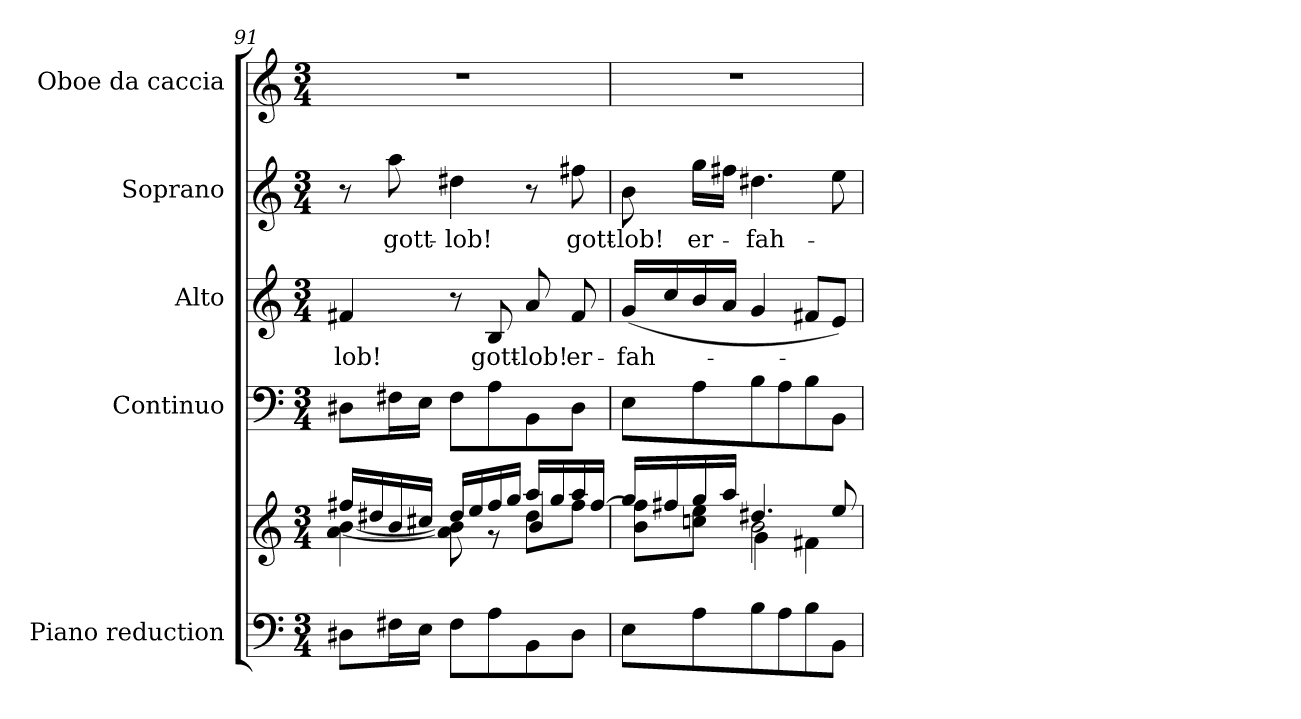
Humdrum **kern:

**kern	**kern	**kern	**kern	**text	**kern	**text	**kern
*part5	*part5	*part4	*part3	*part3	*part2	*part2	*part1
*staff6	*staff5	*staff4	*staff3	*staff3	*staff2	*staff2	*staff1
*I"Piano reduction	*	*I"Continuo	*I"Alto	*	*I"Soprano	*	*I"Oboe da caccia
*I'Pno	*	*	*	*	*	*	*I'Ob
*clefF4	*clefG2	*clefF4	*clefG2	*	*clefG2	*	*clefG2
*k[]	*k[]	*k[]	*k[]	*	*k[]	*	*k[]
*M3/4	*M3/4	*M3/4	*M3/4	*	*M3/4	*	*M3/4
=91	=91	=91	=91	=91	=91	=91	=91
*	*^	*	*	*	*	*	*
*	*	*^	*	*	*	*	*	*
!	!	!	!	!	!	!LO:LY:b	!	!	!
8D#X\L	16ff#X/LL	[4a\ [4b\	4ryy	8D#X\L	4f#X/	-lob!	8r	.	2.r
.	16dd#X/	.	.	.	.	.	.	.	.
!	!	!	!	!	!	!	!	!LO:LY:b	!
16F#X\L	16b/	.	.	16F#X\L	.	.	8aa\	gott-	.
16E\JJ	16cc#X/JJ	.	.	16E\JJ	.	.	.	.	.
!	!	!	!	!	!	!	!	!LO:LY:b	!
8F#\L	16dd#/LL	8a\] 8b\]	4ryy	8F#\L	8r	.	4dd#X\	-lob!	.
.	16ee/	.	.	.	.	.	.	.	.
!	!	!	!	!	!	!LO:LY:b	!	!	!
8A\	16ff#/	8r	.	8A\	8B/	gott-	.	.	.
.	16gg/JJ	.	.	.	.	.	.	.	.
!	!	!	!	!	!	!LO:LY:b	!	!	!
8BB\	16aa/LL	8dd#\L	4b/	8BB\	8a/	-lob!	8r	.	.
.	16gg/	.	.	.	.	.	.	.	.
!	!	!	!	!	!	!LO:LY:b	!	!LO:LY:b	!
8D#\J	16aa/	8ff#\J	.	8D#\J	8f#/	er-	8ff#X\	gott-	.
.	[16ff#/JJ	.	.	.	.	.	.	.	.
=92	=92	=92	=92	=92	=92	=92	=92	=92	=92
!	!	!	!	!	!	!LO:LY:b	!	!LO:LY:b	!
8E\L	16gg/LL	8b\ 8ff#\]L	4ryy	8E\L	(<16g/LL	-fah-	8b\	-lob!	2.r
.	16ff#X/	.	.	.	16cc/	.	.	.	.
!	!	!	!	!	!	!	!	!LO:LY:b	!
8A\	16gg/	8ccn\ 8ee\J	.	8A\	16b/	.	16gg\LL	er-	.
.	16aa/JJ	.	.	.	16a/JJ	.	16ff#X\JJ	.	.
!	!	!	!	!	!	!	!	!LO:LY:b	!
8B\	4.dd#X/	2b\	4g\	8B\	4g/	.	4.dd#X\	-fah-	.
8A\	.	.	.	8A\	.	.	.	.	.
8B\	.	.	4f#X\	8B\	8f#X/L	.	.	.	.
8BB\J	8ee/	.	.	8BB\J	8e/J)	.	8ee\	.	.
*	*v	*v	*v	*	*	*	*	*	*
=	=	=	=	=	=	=	=
*-	*-	*-	*-	*-	*-	*-	*-
